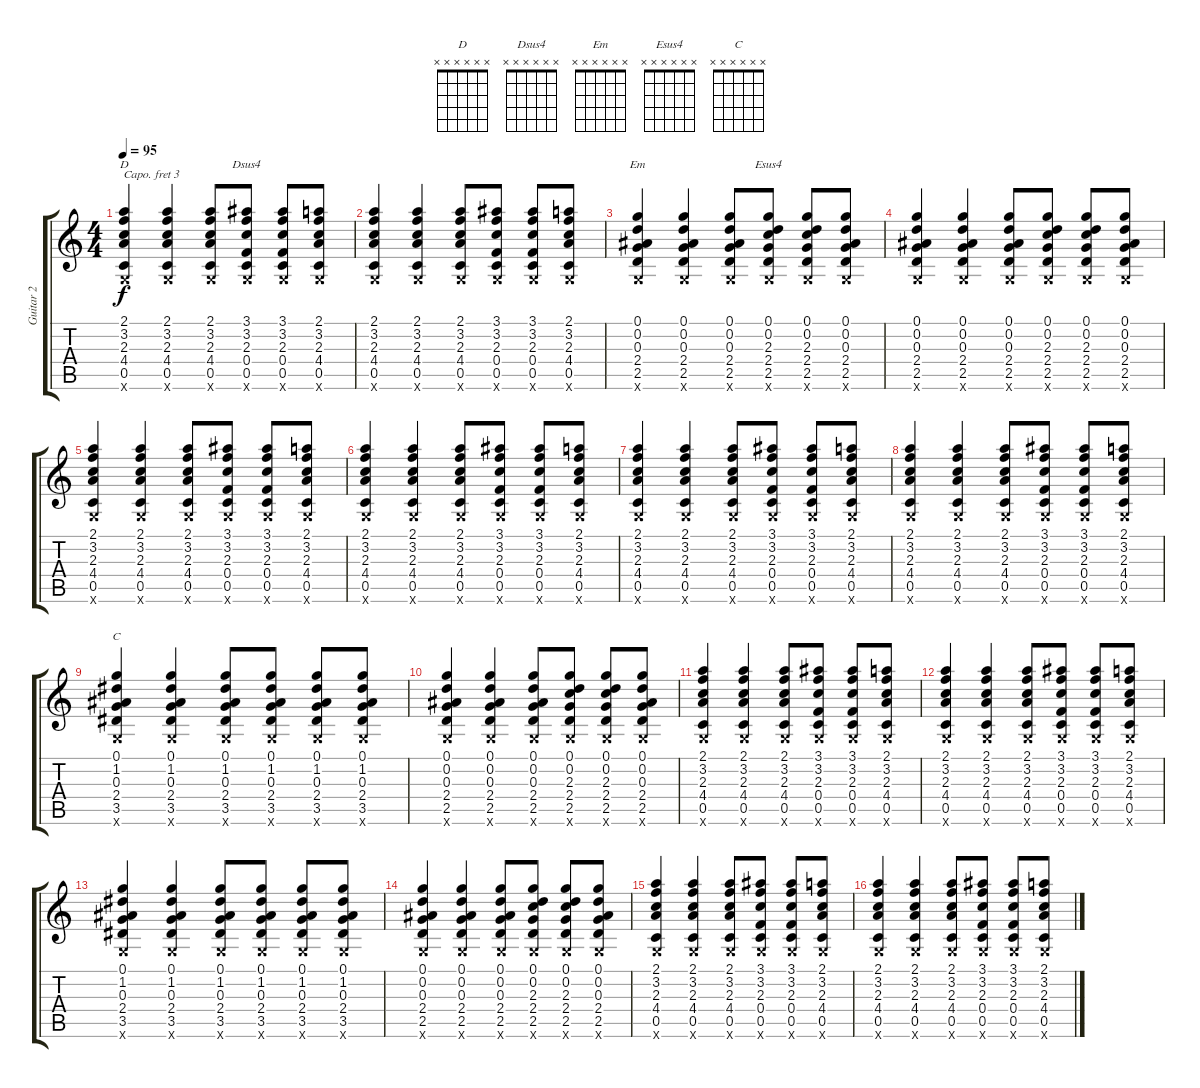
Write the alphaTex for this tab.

\track ("Guitar 2" "Guitar 2") {instrument acousticguitarnylon}
\staff {score tabs}
\capo 3
\tuning (E4 B3 G3 D3 A2 E2) {hide}
\chord ("D" x x x x x x) {firstfret 0}
\chord ("Dsus4" x x x x x x) {firstfret 0}
\chord ("Em" x x x x x x) {firstfret 0}
\chord ("Esus4" x x x x x x) {firstfret 0}
\chord ("C" x x x x x x) {firstfret 0}
\ts (4 4)
\tempo 95
\clef g2
\ks c
(2.1 3.2 2.3 4.4 0.5 0.6{x}).4{ch "D" dy f} (2.1 3.2 2.3 4.4 0.5 0.6{x}).4 (2.1 3.2 2.3 4.4 0.5 0.6{x}).8 (3.1 3.2 2.3 0.4 0.5 0.6{x}).8{ch "Dsus4"} (3.1 3.2 2.3 0.4 0.5 0.6{x}).8 (2.1 3.2 2.3 4.4 0.5 0.6{x}).8 |
(2.1 3.2 2.3 4.4 0.5 0.6{x}).4 (2.1 3.2 2.3 4.4 0.5 0.6{x}).4 (2.1 3.2 2.3 4.4 0.5 0.6{x}).8 (3.1 3.2 2.3 0.4 0.5 0.6{x}).8 (3.1 3.2 2.3 0.4 0.5 0.6{x}).8 (2.1 3.2 2.3 4.4 0.5 0.6{x}).8 |
(0.1 0.2 0.3 2.4 2.5 0.6{x}).4{ch "Em"} (0.1 0.2 0.3 2.4 2.5 0.6{x}).4 (0.1 0.2 0.3 2.4 2.5 0.6{x}).8 (0.1 0.2 2.3 2.4 2.5 0.6{x}).8{ch "Esus4"} (0.1 0.2 2.3 2.4 2.5 0.6{x}).8 (0.1 0.2 0.3 2.4 2.5 0.6{x}).8 |
(0.1 0.2 0.3 2.4 2.5 0.6{x}).4 (0.1 0.2 0.3 2.4 2.5 0.6{x}).4 (0.1 0.2 0.3 2.4 2.5 0.6{x}).8 (0.1 0.2 2.3 2.4 2.5 0.6{x}).8 (0.1 0.2 2.3 2.4 2.5 0.6{x}).8 (0.1 0.2 0.3 2.4 2.5 0.6{x}).8 |
(2.1 3.2 2.3 4.4 0.5 0.6{x}).4 (2.1 3.2 2.3 4.4 0.5 0.6{x}).4 (2.1 3.2 2.3 4.4 0.5 0.6{x}).8 (3.1 3.2 2.3 0.4 0.5 0.6{x}).8 (3.1 3.2 2.3 0.4 0.5 0.6{x}).8 (2.1 3.2 2.3 4.4 0.5 0.6{x}).8 |
(2.1 3.2 2.3 4.4 0.5 0.6{x}).4 (2.1 3.2 2.3 4.4 0.5 0.6{x}).4 (2.1 3.2 2.3 4.4 0.5 0.6{x}).8 (3.1 3.2 2.3 0.4 0.5 0.6{x}).8 (3.1 3.2 2.3 0.4 0.5 0.6{x}).8 (2.1 3.2 2.3 4.4 0.5 0.6{x}).8 |
(2.1 3.2 2.3 4.4 0.5 0.6{x}).4 (2.1 3.2 2.3 4.4 0.5 0.6{x}).4 (2.1 3.2 2.3 4.4 0.5 0.6{x}).8 (3.1 3.2 2.3 0.4 0.5 0.6{x}).8 (3.1 3.2 2.3 0.4 0.5 0.6{x}).8 (2.1 3.2 2.3 4.4 0.5 0.6{x}).8 |
(2.1 3.2 2.3 4.4 0.5 0.6{x}).4 (2.1 3.2 2.3 4.4 0.5 0.6{x}).4 (2.1 3.2 2.3 4.4 0.5 0.6{x}).8 (3.1 3.2 2.3 0.4 0.5 0.6{x}).8 (3.1 3.2 2.3 0.4 0.5 0.6{x}).8 (2.1 3.2 2.3 4.4 0.5 0.6{x}).8 |
(0.1 1.2 0.3 2.4 3.5 0.6{x}).4{ch "C"} (0.1 1.2 0.3 2.4 3.5 0.6{x}).4 (0.1 1.2 0.3 2.4 3.5 0.6{x}).8 (0.1 1.2 0.3 2.4 3.5 0.6{x}).8 (0.1 1.2 0.3 2.4 3.5 0.6{x}).8 (0.1 1.2 0.3 2.4 3.5 0.6{x}).8 |
(0.1 0.2 0.3 2.4 2.5 0.6{x}).4 (0.1 0.2 0.3 2.4 2.5 0.6{x}).4 (0.1 0.2 0.3 2.4 2.5 0.6{x}).8 (0.1 0.2 2.3 2.4 2.5 0.6{x}).8 (0.1 0.2 2.3 2.4 2.5 0.6{x}).8 (0.1 0.2 0.3 2.4 2.5 0.6{x}).8 |
(2.1 3.2 2.3 4.4 0.5 0.6{x}).4 (2.1 3.2 2.3 4.4 0.5 0.6{x}).4 (2.1 3.2 2.3 4.4 0.5 0.6{x}).8 (3.1 3.2 2.3 0.4 0.5 0.6{x}).8 (3.1 3.2 2.3 0.4 0.5 0.6{x}).8 (2.1 3.2 2.3 4.4 0.5 0.6{x}).8 |
(2.1 3.2 2.3 4.4 0.5 0.6{x}).4 (2.1 3.2 2.3 4.4 0.5 0.6{x}).4 (2.1 3.2 2.3 4.4 0.5 0.6{x}).8 (3.1 3.2 2.3 0.4 0.5 0.6{x}).8 (3.1 3.2 2.3 0.4 0.5 0.6{x}).8 (2.1 3.2 2.3 4.4 0.5 0.6{x}).8 |
(0.1 1.2 0.3 2.4 3.5 0.6{x}).4 (0.1 1.2 0.3 2.4 3.5 0.6{x}).4 (0.1 1.2 0.3 2.4 3.5 0.6{x}).8 (0.1 1.2 0.3 2.4 3.5 0.6{x}).8 (0.1 1.2 0.3 2.4 3.5 0.6{x}).8 (0.1 1.2 0.3 2.4 3.5 0.6{x}).8 |
(0.1 0.2 0.3 2.4 2.5 0.6{x}).4 (0.1 0.2 0.3 2.4 2.5 0.6{x}).4 (0.1 0.2 0.3 2.4 2.5 0.6{x}).8 (0.1 0.2 2.3 2.4 2.5 0.6{x}).8 (0.1 0.2 2.3 2.4 2.5 0.6{x}).8 (0.1 0.2 0.3 2.4 2.5 0.6{x}).8 |
(2.1 3.2 2.3 4.4 0.5 0.6{x}).4 (2.1 3.2 2.3 4.4 0.5 0.6{x}).4 (2.1 3.2 2.3 4.4 0.5 0.6{x}).8 (3.1 3.2 2.3 0.4 0.5 0.6{x}).8 (3.1 3.2 2.3 0.4 0.5 0.6{x}).8 (2.1 3.2 2.3 4.4 0.5 0.6{x}).8 |
(2.1 3.2 2.3 4.4 0.5 0.6{x}).4 (2.1 3.2 2.3 4.4 0.5 0.6{x}).4 (2.1 3.2 2.3 4.4 0.5 0.6{x}).8 (3.1 3.2 2.3 0.4 0.5 0.6{x}).8 (3.1 3.2 2.3 0.4 0.5 0.6{x}).8 (2.1 3.2 2.3 4.4 0.5 0.6{x}).8
